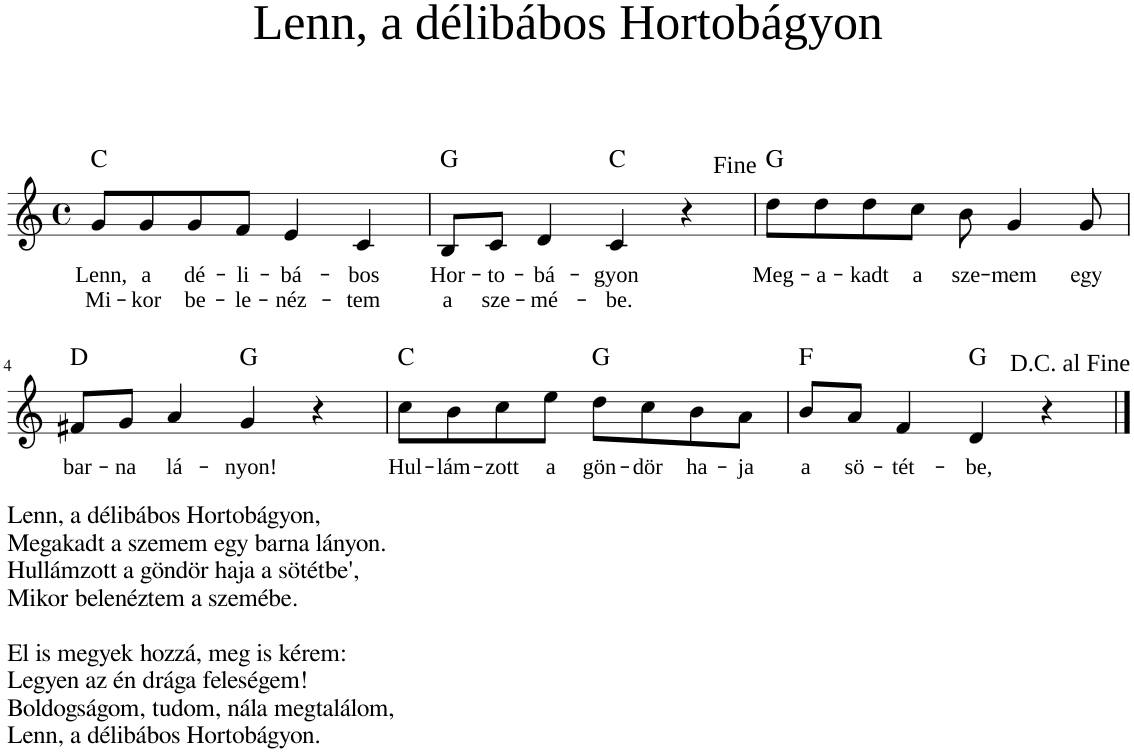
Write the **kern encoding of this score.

**kern	**text	**text	**harte
*part1	*part1	*part1	*part1
*staff1	*staff1	*staff1	*
*I"Piano	*	*	*
*I'Pno	*	*	*
*clefG2	*	*	*
*k[]	*	*	*
*M4/4	*	*	*
*met(c)	*	*	*
=1	=1	=1	=1
!	!LO:LY:b	!LO:LY:b	!LO:H:kt=N.C.
8g/L	Lenn,	Mi-	N
!	!LO:LY:b	!LO:LY:b	!
8g/	a	-kor	.
!	!LO:LY:b	!LO:LY:b	!
8g/	dé-	be-	.
!	!LO:LY:b	!LO:LY:b	!
8f/J	-li-	-le-	.
!	!LO:LY:b	!LO:LY:b	!
4e/	-bá-	-néz-	.
!	!LO:LY:b	!LO:LY:b	!
4c/	-bos	-tem	.
=2	=2	=2	=2
!	!LO:LY:b	!LO:LY:b	!LO:H:kt=N.C.
8B/L	Hor-	a	N
!	!LO:LY:b	!LO:LY:b	!
8c/J	-to-	sze-	.
!	!LO:LY:b	!LO:LY:b	!
4d/	-bá-	-mé-	.
!	!LO:LY:b	!LO:LY:b	!LO:H:kt=N.C.
4c/	-gyon	-be.	N
4r	.	.	.
!LO:TX:a:t=<font size="11.7074"/><font face="Times New Roman"/>Fine	!	!	!
=3	=3	=3	=3
!	!LO:LY:b	!	!LO:H:kt=N.C.
8dd\L	Meg-	.	N
!	!LO:LY:b	!	!
8dd\	a-	.	.
!	!LO:LY:b	!	!
8dd\	-kadt	.	.
!	!LO:LY:b	!	!
8cc\J	a	.	.
!	!LO:LY:b	!	!
8b\	sze-	.	.
!	!LO:LY:b	!	!
4g/	-mem	.	.
!	!LO:LY:b	!	!
8g/	egy	.	.
!!LO:LB:g=z
=4	=4	=4	=4
!LO:TX:b:t=Lenn, a délibábos Hortobágyon,	!	!	!
!LO:TX:b:t=Megakadt a szemem egy barna lányon.	!	!	!
!LO:TX:b:t=Hullámzott a göndör haja a sötétbe',	!	!	!
!LO:TX:b:t=Mikor belenéztem a szemébe.	!	!	!
!LO:TX:b:t=El is megyek hozzá, meg is kérem&colon;	!	!	!
!LO:TX:b:t=Legyen az én drága feleségem!	!	!	!
!LO:TX:b:t=Boldogságom, tudom, nála megtalálom,	!	!	!
!LO:TX:b:t=Lenn, a délibábos Hortobágyon.	!	!	!
!	!LO:LY:b	!	!LO:H:kt=N.C.
8f#X/L	bar-	.	N
!	!LO:LY:b	!	!
8g/J	-na	.	.
!	!LO:LY:b	!	!
4a/	lá-	.	.
!	!LO:LY:b	!	!LO:H:kt=N.C.
4g/	-nyon!	.	N
4r	.	.	.
=5	=5	=5	=5
!	!LO:LY:b	!	!LO:H:kt=N.C.
8cc\L	Hul-	.	N
!	!LO:LY:b	!	!
8b\	-lám-	.	.
!	!LO:LY:b	!	!
8cc\	-zott	.	.
!	!LO:LY:b	!	!
8ee\J	a	.	.
!	!LO:LY:b	!	!LO:H:kt=N.C.
8dd\L	gön-	.	N
!	!LO:LY:b	!	!
8cc\	-dör	.	.
!	!LO:LY:b	!	!
8b\	ha-	.	.
!	!LO:LY:b	!	!
8a\J	-ja	.	.
=6	=6	=6	=6
!	!LO:LY:b	!	!LO:H:kt=N.C.
8b/L	a	.	N
!	!LO:LY:b	!	!
8a/J	sö-	.	.
!	!LO:LY:b	!	!
4f/	-tét-	.	.
!	!LO:LY:b	!	!LO:H:kt=N.C.
4d/	-be,	.	N
4r	.	.	.
!LO:TX:a:t=<font size="11.7074"/><font face="Times New Roman"/>D.C. al Fine	!	!	!
==	==	==	==
*-	*-	*-	*-
